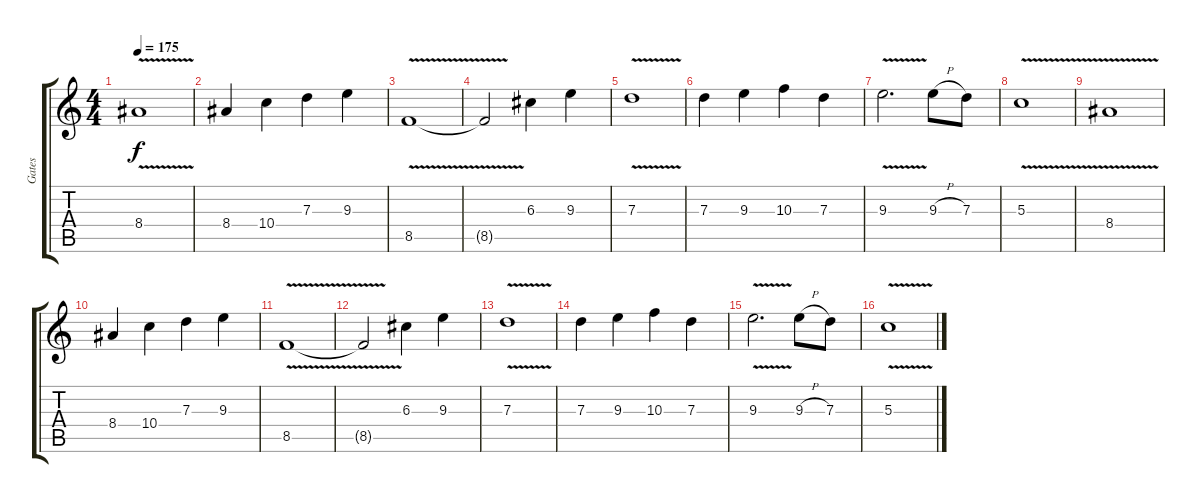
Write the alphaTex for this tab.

\track ("Gates" "Gates") {instrument distortionguitar}
\staff {score tabs}
\tuning (E4 B3 G3 D3 A2 D2) {hide}
\ts (4 4)
\tempo 175
\clef g2
\ks c
8.4{v}.1{dy f} |
8.4.4 10.4.4 7.3.4 9.3.4 |
8.5{v}.1 |
8.5{t}.2 6.3.4 9.3.4 |
7.3{v}.1 |
7.3.4 9.3.4 10.3.4 7.3.4 |
9.3{v}.2{d} 9.3{h}.8 7.3.8 |
5.3{v}.1 |
8.4{v}.1 |
8.4.4 10.4.4 7.3.4 9.3.4 |
8.5{v}.1 |
8.5{t}.2 6.3.4 9.3.4 |
7.3{v}.1 |
7.3.4 9.3.4 10.3.4 7.3.4 |
9.3{v}.2{d} 9.3{h}.8 7.3.8 |
5.3{v}.1
